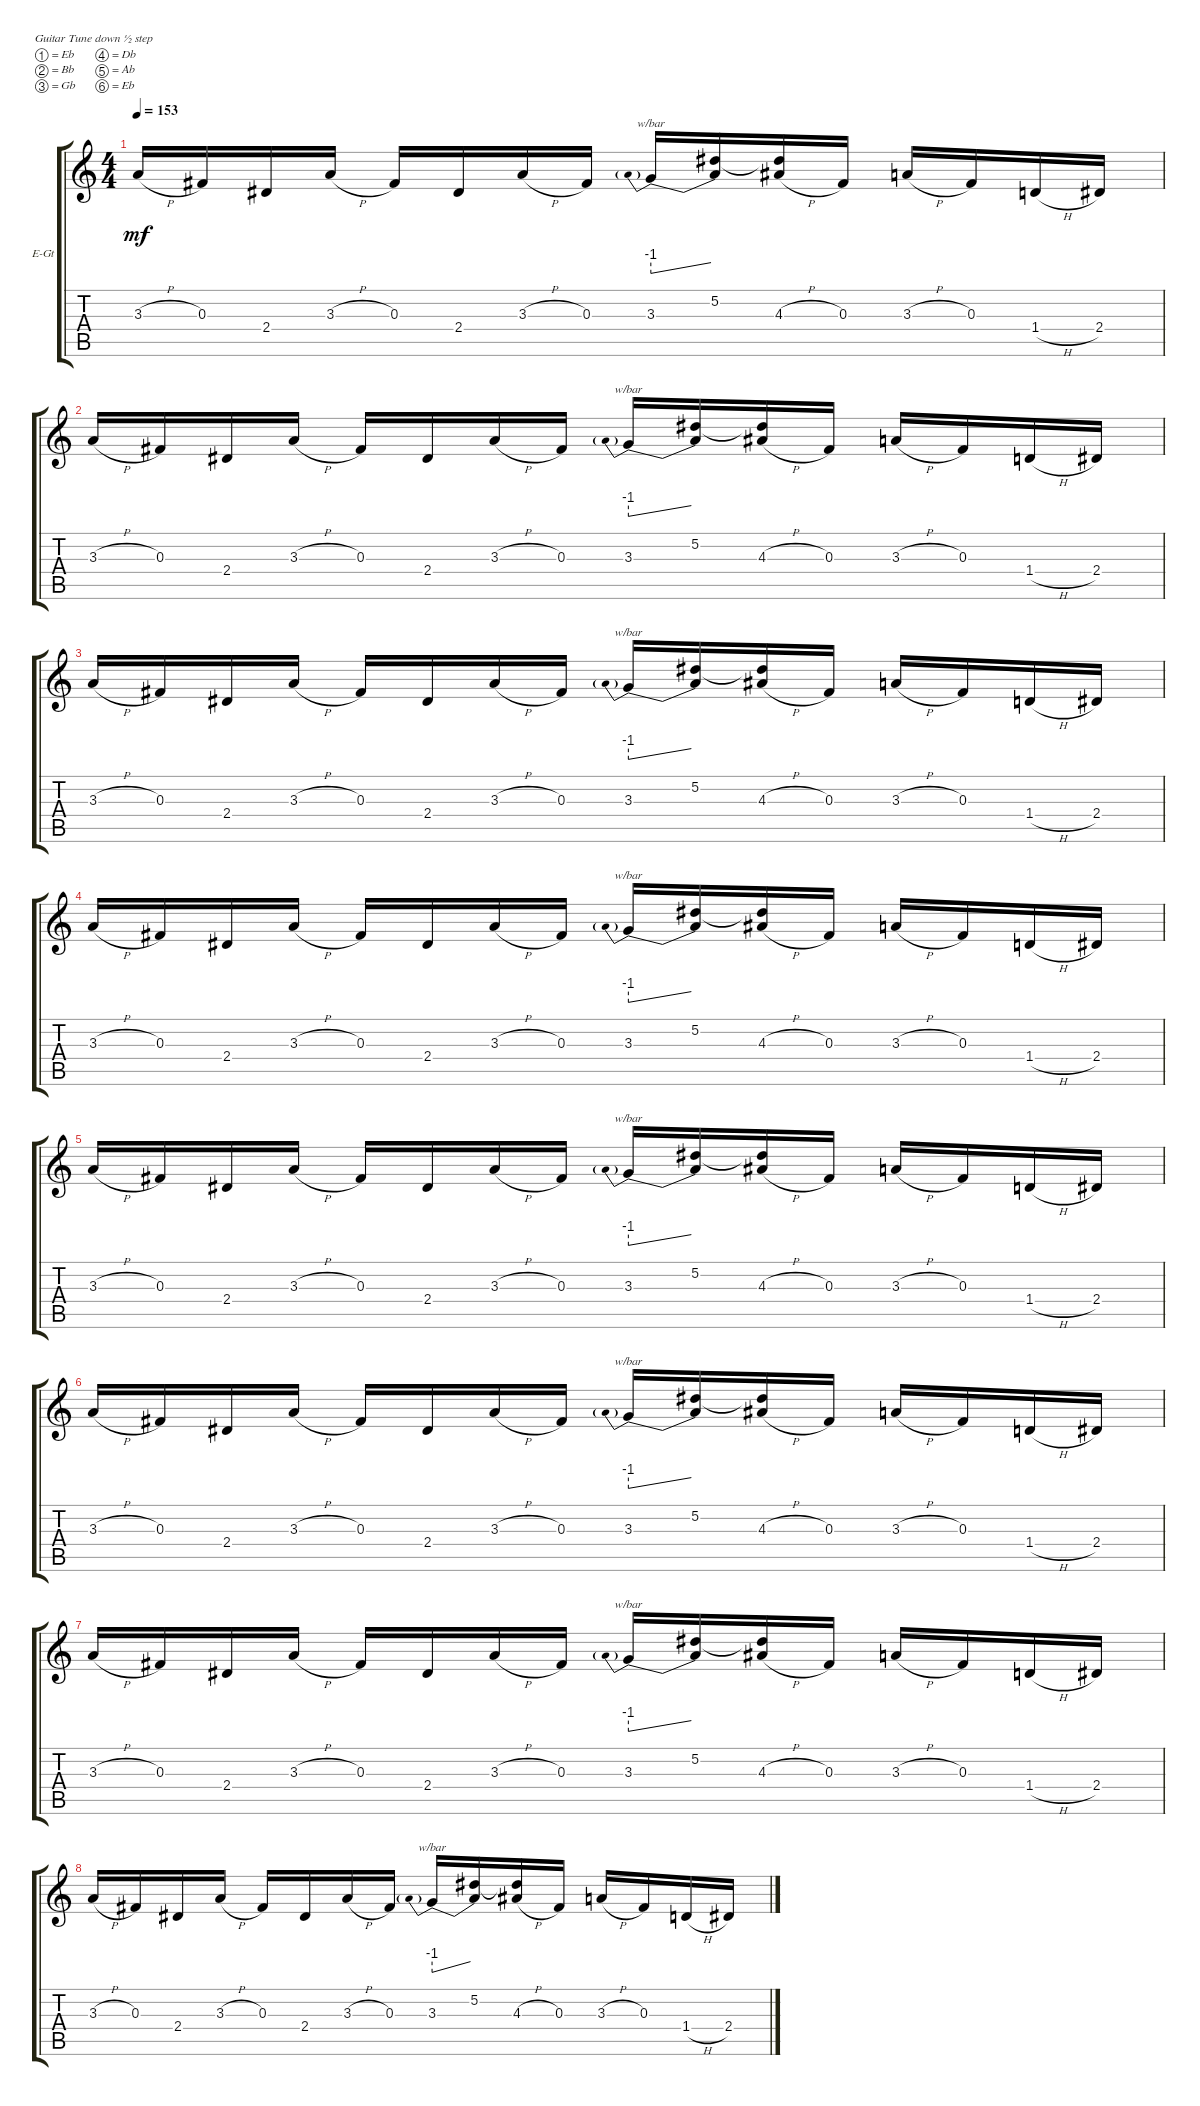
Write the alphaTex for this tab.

\bracketExtendMode groupsimilarinstruments
\firstSystemTrackNameOrientation horizontal
\otherSystemsTrackNameOrientation horizontal
\track ("solo" "E-Gt") {instrument distortionguitar}
\staff {score tabs}
\tuning (Eb4 Bb3 Gb3 Db3 Ab2 Eb2)
\ts (4 4)
\tempo 153
\clef g2
\ks c
3.3{h}.16{dy mf} 0.3.16 2.4.16 3.3{h}.16 0.3.16 2.4.16 3.3{h}.16 0.3.16 3.3.16{tbe (predivedive default 0 -4 30 0)} (5.2 3.3{t}).16 (4.3{h} 5.2{t}).16 0.3.16 3.3{h}.16 0.3.16 1.4{h}.16 2.4.16 |
3.3{h}.16 0.3.16 2.4.16 3.3{h}.16 0.3.16 2.4.16 3.3{h}.16 0.3.16 3.3.16{tbe (predivedive default 0 -4 30 0)} (5.2 3.3{t}).16 (4.3{h} 5.2{t}).16 0.3.16 3.3{h}.16 0.3.16 1.4{h}.16 2.4.16 |
3.3{h}.16 0.3.16 2.4.16 3.3{h}.16 0.3.16 2.4.16 3.3{h}.16 0.3.16 3.3.16{tbe (predivedive default 0 -4 30 0)} (5.2 3.3{t}).16 (4.3{h} 5.2{t}).16 0.3.16 3.3{h}.16 0.3.16 1.4{h}.16 2.4.16 |
3.3{h}.16 0.3.16 2.4.16 3.3{h}.16 0.3.16 2.4.16 3.3{h}.16 0.3.16 3.3.16{tbe (predivedive default 0 -4 30 0)} (5.2 3.3{t}).16 (4.3{h} 5.2{t}).16 0.3.16 3.3{h}.16 0.3.16 1.4{h}.16 2.4.16 |
3.3{h}.16 0.3.16 2.4.16 3.3{h}.16 0.3.16 2.4.16 3.3{h}.16 0.3.16 3.3.16{tbe (predivedive default 0 -4 30 0)} (5.2 3.3{t}).16 (4.3{h} 5.2{t}).16 0.3.16 3.3{h}.16 0.3.16 1.4{h}.16 2.4.16 |
3.3{h}.16 0.3.16 2.4.16 3.3{h}.16 0.3.16 2.4.16 3.3{h}.16 0.3.16 3.3.16{tbe (predivedive default 0 -4 30 0)} (5.2 3.3{t}).16 (4.3{h} 5.2{t}).16 0.3.16 3.3{h}.16 0.3.16 1.4{h}.16 2.4.16 |
3.3{h}.16 0.3.16 2.4.16 3.3{h}.16 0.3.16 2.4.16 3.3{h}.16 0.3.16 3.3.16{tbe (predivedive default 0 -4 30 0)} (5.2 3.3{t}).16 (4.3{h} 5.2{t}).16 0.3.16 3.3{h}.16 0.3.16 1.4{h}.16 2.4.16 |
3.3{h}.16 0.3.16 2.4.16 3.3{h}.16 0.3.16 2.4.16 3.3{h}.16 0.3.16 3.3.16{tbe (predivedive default 0 -4 30 0)} (5.2 3.3{t}).16 (4.3{h} 5.2{t}).16 0.3.16 3.3{h}.16 0.3.16 1.4{h}.16 2.4.16
